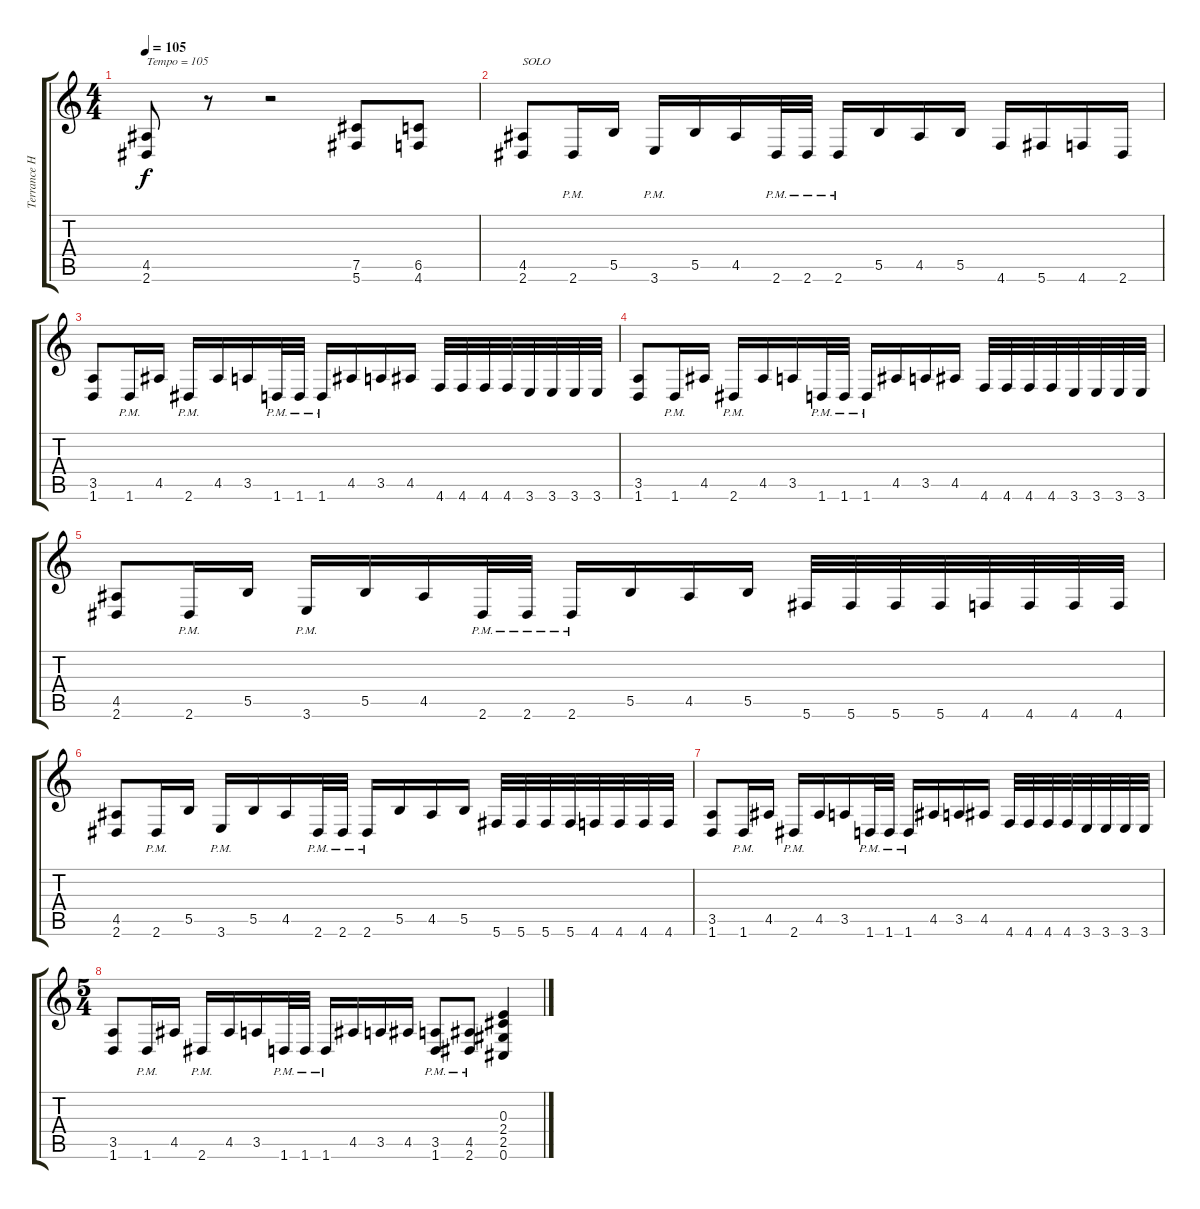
\track ("Terrance Hobbs" "Terrance H") {instrument overdrivenguitar}
\staff {score tabs}
\tuning (Db4 Ab3 E3 B2 Gb2 Db2) {hide}
\ts (4 4)
\tempo 105
\clef g2
\ks c
(4.5 2.6).8{txt "Tempo = 105" dy f} r.8 r.2 (7.5 5.6).8 (6.5 4.6).8 |
(4.5 2.6).8{txt "SOLO" volume 11} 2.6{pm}.16 5.5.16 3.6{pm}.16 5.5.16 4.5.16 2.6{pm}.32 2.6{pm}.32 2.6{pm}.16 5.5.16 4.5.16 5.5.16 4.6.16 5.6.16 4.6.16 2.6.16 |
(3.5 1.6).8 1.6{pm}.16 4.5.16 2.6{pm}.16 4.5.16 3.5.16 1.6{pm}.32 1.6{pm}.32 1.6{pm}.16 4.5.16 3.5.16 4.5.16 4.6.32 4.6.32 4.6.32 4.6.32 3.6.32 3.6.32 3.6.32 3.6.32 |
(3.5 1.6).8 1.6{pm}.16 4.5.16 2.6{pm}.16 4.5.16 3.5.16 1.6{pm}.32 1.6{pm}.32 1.6{pm}.16 4.5.16 3.5.16 4.5.16 4.6.32 4.6.32 4.6.32 4.6.32 3.6.32 3.6.32 3.6.32 3.6.32 |
(4.5 2.6).8 2.6{pm}.16 5.5.16 3.6{pm}.16 5.5.16 4.5.16 2.6{pm}.32 2.6{pm}.32 2.6{pm}.16 5.5.16 4.5.16 5.5.16 5.6.32 5.6.32 5.6.32 5.6.32 4.6.32 4.6.32 4.6.32 4.6.32 |
(4.5 2.6).8 2.6{pm}.16 5.5.16 3.6{pm}.16 5.5.16 4.5.16 2.6{pm}.32 2.6{pm}.32 2.6{pm}.16 5.5.16 4.5.16 5.5.16 5.6.32 5.6.32 5.6.32 5.6.32 4.6.32 4.6.32 4.6.32 4.6.32 |
(3.5 1.6).8 1.6{pm}.16 4.5.16 2.6{pm}.16 4.5.16 3.5.16 1.6{pm}.32 1.6{pm}.32 1.6{pm}.16 4.5.16 3.5.16 4.5.16 4.6.32 4.6.32 4.6.32 4.6.32 3.6.32 3.6.32 3.6.32 3.6.32 |
\ts (5 4)
(3.5 1.6).8 1.6{pm}.16 4.5.16 2.6{pm}.16 4.5.16 3.5.16 1.6{pm}.32 1.6{pm}.32 1.6{pm}.16 4.5.16 3.5.16 4.5.16 (3.5{pm} 1.6{pm}).8 (4.5{pm} 2.6{pm}).8 (0.3 2.4 2.5 0.6).4
